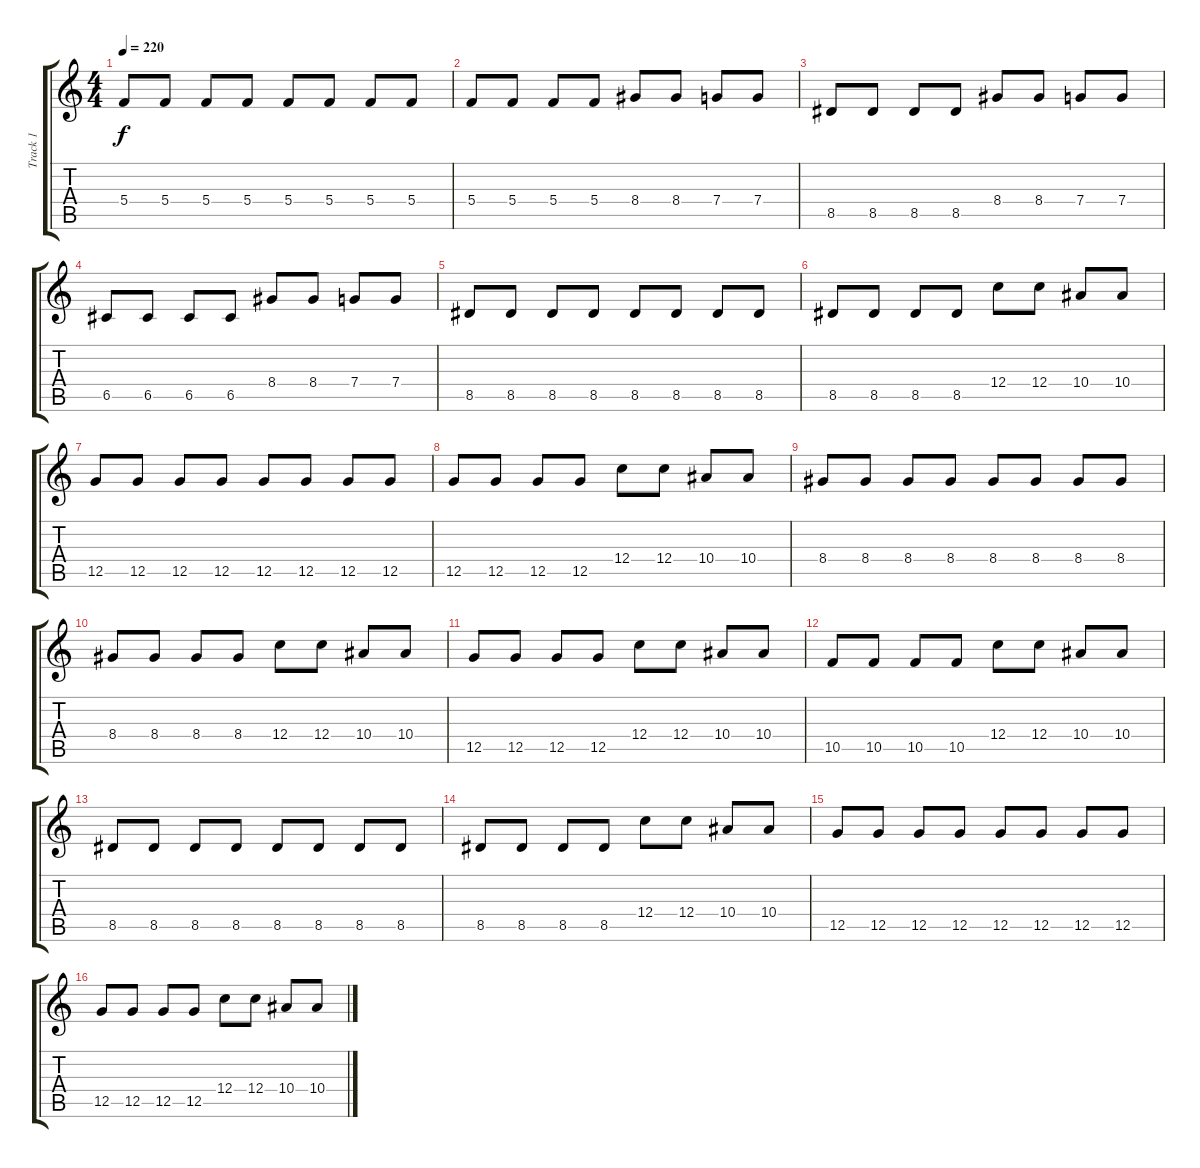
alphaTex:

\track ("Track 1" "Track 1") {instrument overdrivenguitar}
\staff {score tabs}
\tuning (D4 A3 F3 C3 G2 C2) {hide}
\ts (4 4)
\tempo 220
\clef g2
\ks c
5.4.8{dy f} 5.4.8 5.4.8 5.4.8 5.4.8 5.4.8 5.4.8 5.4.8 |
5.4.8 5.4.8 5.4.8 5.4.8 8.4.8 8.4.8 7.4.8 7.4.8 |
8.5.8 8.5.8 8.5.8 8.5.8 8.4.8 8.4.8 7.4.8 7.4.8 |
6.5.8 6.5.8 6.5.8 6.5.8 8.4.8 8.4.8 7.4.8 7.4.8 |
8.5.8 8.5.8 8.5.8 8.5.8 8.5.8 8.5.8 8.5.8 8.5.8 |
8.5.8 8.5.8 8.5.8 8.5.8 12.4.8 12.4.8 10.4.8 10.4.8 |
12.5.8 12.5.8 12.5.8 12.5.8 12.5.8 12.5.8 12.5.8 12.5.8 |
12.5.8 12.5.8 12.5.8 12.5.8 12.4.8 12.4.8 10.4.8 10.4.8 |
8.4.8 8.4.8 8.4.8 8.4.8 8.4.8 8.4.8 8.4.8 8.4.8 |
8.4.8 8.4.8 8.4.8 8.4.8 12.4.8 12.4.8 10.4.8 10.4.8 |
12.5.8 12.5.8 12.5.8 12.5.8 12.4.8 12.4.8 10.4.8 10.4.8 |
10.5.8 10.5.8 10.5.8 10.5.8 12.4.8 12.4.8 10.4.8 10.4.8 |
8.5.8 8.5.8 8.5.8 8.5.8 8.5.8 8.5.8 8.5.8 8.5.8 |
8.5.8 8.5.8 8.5.8 8.5.8 12.4.8 12.4.8 10.4.8 10.4.8 |
12.5.8 12.5.8 12.5.8 12.5.8 12.5.8 12.5.8 12.5.8 12.5.8 |
12.5.8 12.5.8 12.5.8 12.5.8 12.4.8 12.4.8 10.4.8 10.4.8
